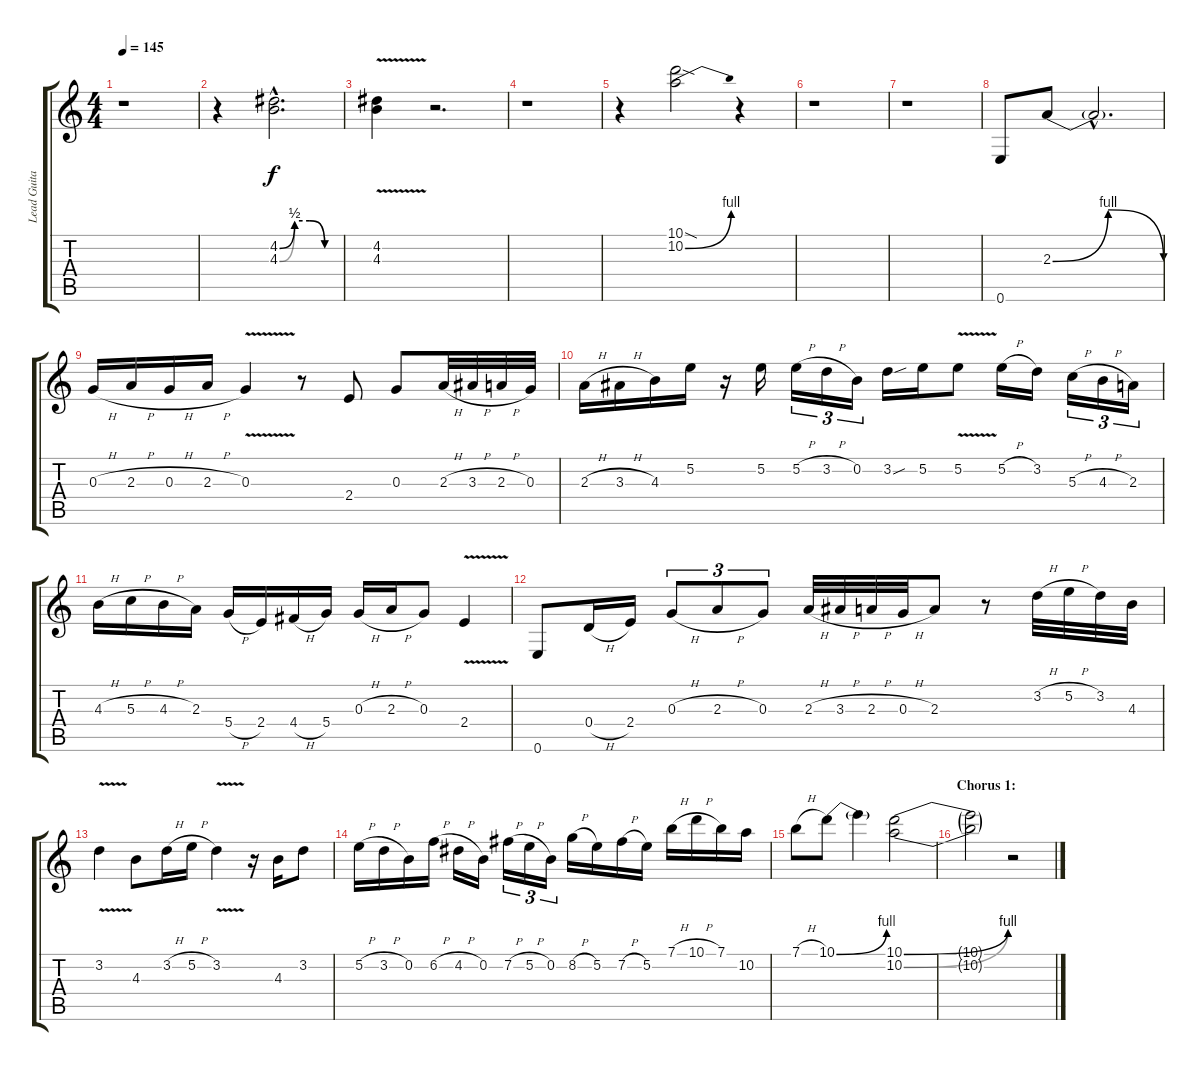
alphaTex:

\track ("Lead Guitar" "Lead Guita") {instrument distortionguitar}
\staff {score tabs}
\tuning (E4 B3 G3 D3 A2 E2) {hide}
\ts (4 4)
\tempo 145
\clef g2
\ks c
r.1{dy f} |
r.4 (4.2{be (custom 0 0 15 2 30 2 45 0 60 0) hac} 4.3{be (custom 0 0 15 2 30 2 45 0 60 0) hac}).2{d} |
(4.2{v} 4.3).4 r.2{d} |
r.1 |
r.4 (10.1{sod} 10.2{be (bend 0 0 60 4)}).2 r.4 |
r.1 |
r.1 |
0.6.8 2.3{be (bendrelease 0 0 15 4 45 4 60 0)}.8 2.3{hac t}.2{d} |
0.3{h}.16 2.3{h}.16 0.3{h}.16 2.3{h}.16 0.3{v}.4 r.8 2.4.8 0.3.8 2.3{h}.32 3.3{h}.32 2.3{h}.32 0.3.32 |
2.3{h}.16 3.3{h}.16 4.3.16 5.2.16 r.16 5.2.16 5.2{h}.16{tu (3 2)} 3.2{h}.16{tu (3 2)} 0.2.16{tu (3 2)} 3.2{sou}.16 5.2.16 5.2{v}.8 5.2{h}.16 3.2.16 5.3{h}.16{tu (3 2)} 4.3{h}.16{tu (3 2)} 2.3.16{tu (3 2)} |
4.3{h}.16 5.3{h}.16 4.3{h}.16 2.3.16 5.4{h}.16 2.4.16 4.4{h}.16 5.4.16 0.3{h}.16 2.3{h}.16 0.3.8 2.4{v}.4 |
0.6.8 0.4{h}.16 2.4.16 0.3{h}.8{tu (3 2)} 2.3{h}.8{tu (3 2)} 0.3.8{tu (3 2)} 2.3{h}.32 3.3{h}.32 2.3{h}.32 0.3{h}.32 2.3.8 r.8 3.2{h}.32 5.2{h}.32 3.2.32 4.3.32 |
3.2{v}.4 4.3.8 3.2{h}.16 5.2{h}.16 3.2{v}.4 r.16 4.3.16 3.2.8 |
5.2{h}.16 3.2{h}.16 0.2.16 6.2{h}.16 4.2{h}.16 0.2.16 7.2{h}.16{tu (3 2)} 5.2{h}.16{tu (3 2)} 0.2.16{tu (3 2)} 8.2{h}.16 5.2.16 7.2{h}.16 5.2.16 7.1{h}.16 10.1{h}.16 7.1.16 10.2.16 |
7.1{h}.8 10.1{be (bend 0 0 60 4)}.8 10.1{t}.4 (10.1{be (bend 0 0 60 4)} 10.2{be (bend 0 0 60 4)}).2 |
\section ("" "Chorus 1:")
(10.1{t} 10.2{t}).2 r.2
